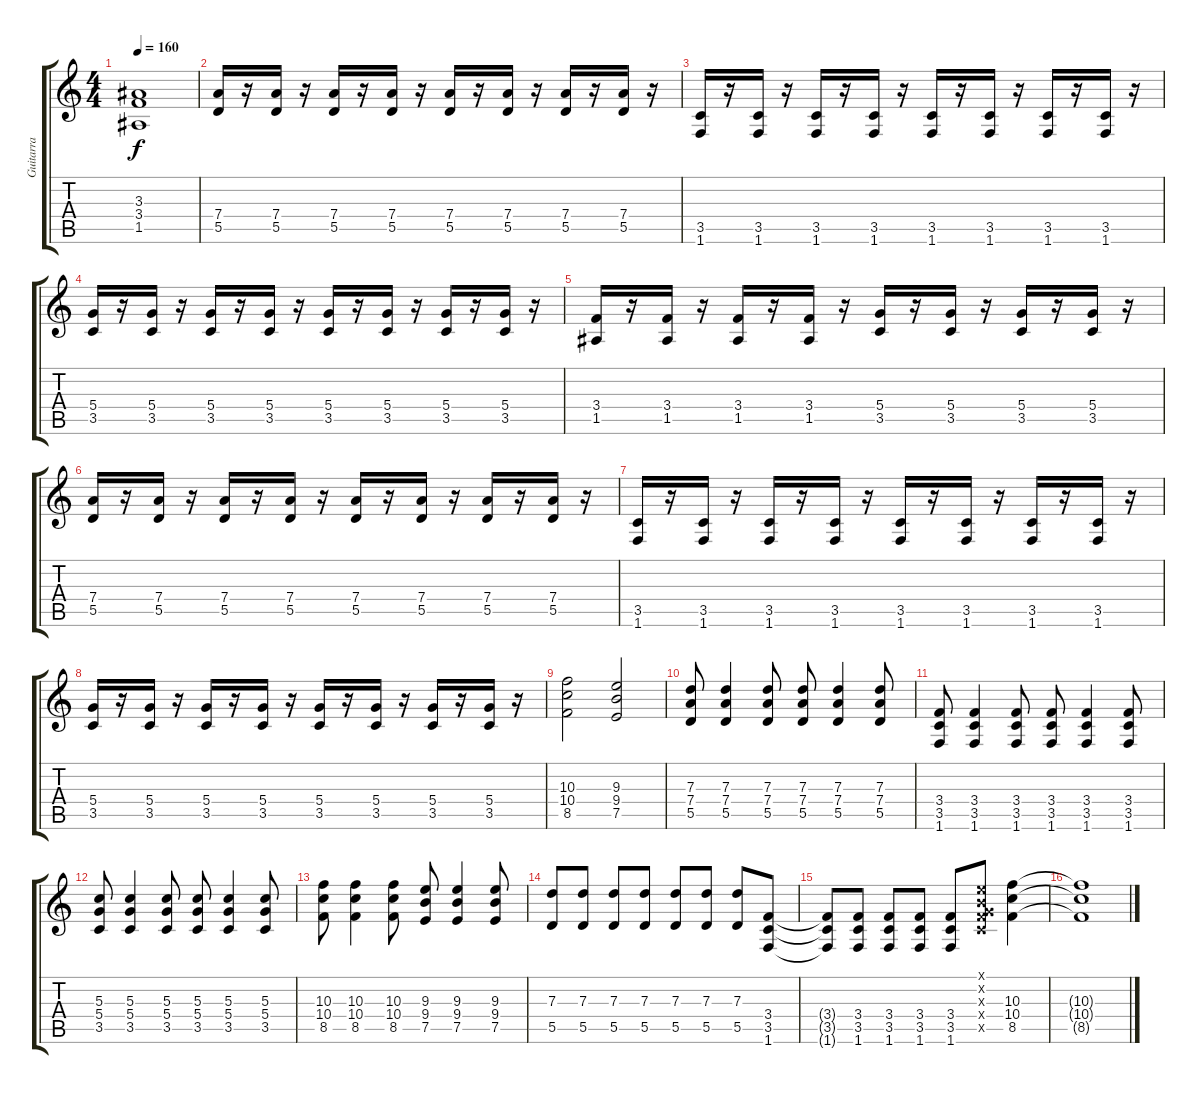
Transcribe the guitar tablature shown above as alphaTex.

\track ("Guitarra" "Guitarra") {instrument distortionguitar}
\staff {score tabs}
\tuning (E4 B3 G3 D3 A2 E2) {hide}
\ts (4 4)
\tempo 160
\clef g2
\ks c
(3.3{t} 3.4{t} 1.5{t}).1{dy f} |
(7.4 5.5).16{volume 13} r.16 (7.4 5.5).16 r.16 (7.4 5.5).16 r.16 (7.4 5.5).16 r.16 (7.4 5.5).16 r.16 (7.4 5.5).16 r.16 (7.4 5.5).16 r.16 (7.4 5.5).16 r.16 |
(3.5 1.6).16 r.16 (3.5 1.6).16 r.16 (3.5 1.6).16 r.16 (3.5 1.6).16 r.16 (3.5 1.6).16 r.16 (3.5 1.6).16 r.16 (3.5 1.6).16 r.16 (3.5 1.6).16 r.16 |
(5.4 3.5).16 r.16 (5.4 3.5).16 r.16 (5.4 3.5).16 r.16 (5.4 3.5).16 r.16 (5.4 3.5).16 r.16 (5.4 3.5).16 r.16 (5.4 3.5).16 r.16 (5.4 3.5).16 r.16 |
(3.4 1.5).16 r.16 (3.4 1.5).16 r.16 (3.4 1.5).16 r.16 (3.4 1.5).16 r.16 (5.4 3.5).16 r.16 (5.4 3.5).16 r.16 (5.4 3.5).16 r.16 (5.4 3.5).16 r.16 |
(7.4 5.5).16 r.16 (7.4 5.5).16 r.16 (7.4 5.5).16 r.16 (7.4 5.5).16 r.16 (7.4 5.5).16 r.16 (7.4 5.5).16 r.16 (7.4 5.5).16 r.16 (7.4 5.5).16 r.16 |
(3.5 1.6).16 r.16 (3.5 1.6).16 r.16 (3.5 1.6).16 r.16 (3.5 1.6).16 r.16 (3.5 1.6).16 r.16 (3.5 1.6).16 r.16 (3.5 1.6).16 r.16 (3.5 1.6).16 r.16 |
(5.4 3.5).16 r.16 (5.4 3.5).16 r.16 (5.4 3.5).16 r.16 (5.4 3.5).16 r.16 (5.4 3.5).16 r.16 (5.4 3.5).16 r.16 (5.4 3.5).16 r.16 (5.4 3.5).16 r.16 |
(10.3 10.4 8.5).2 (9.3 9.4 7.5).2 |
(7.3 7.4 5.5).8 (7.3 7.4 5.5).4 (7.3 7.4 5.5).8 (7.3 7.4 5.5).8 (7.3 7.4 5.5).4 (7.3 7.4 5.5).8 |
(3.4 3.5 1.6).8 (3.4 3.5 1.6).4 (3.4 3.5 1.6).8 (3.4 3.5 1.6).8 (3.4 3.5 1.6).4 (3.4 3.5 1.6).8 |
(5.3 5.4 3.5).8 (5.3 5.4 3.5).4 (5.3 5.4 3.5).8 (5.3 5.4 3.5).8 (5.3 5.4 3.5).4 (5.3 5.4 3.5).8 |
(10.3 10.4 8.5).8 (10.3 10.4 8.5).4 (10.3 10.4 8.5).8 (9.3 9.4 7.5).8 (9.3 9.4 7.5).4 (9.3 9.4 7.5).8 |
(7.3 5.5).8 (7.3 5.5).8 (7.3 5.5).8 (7.3 5.5).8 (7.3 5.5).8 (7.3 5.5).8 (7.3 5.5).8 (3.4 3.5 1.6).8 |
(3.4{t} 3.5{t} 1.6{t}).8 (3.4 3.5 1.6).8 (3.4 3.5 1.6).8 (3.4 3.5 1.6).8 (3.4 3.5 1.6).8 (0.1{x} 0.2{x} 0.3{x} 3.4{x} 3.5{x}).8 (10.3 10.4 8.5).4 |
(10.3{t} 10.4{t} 8.5{t}).1
